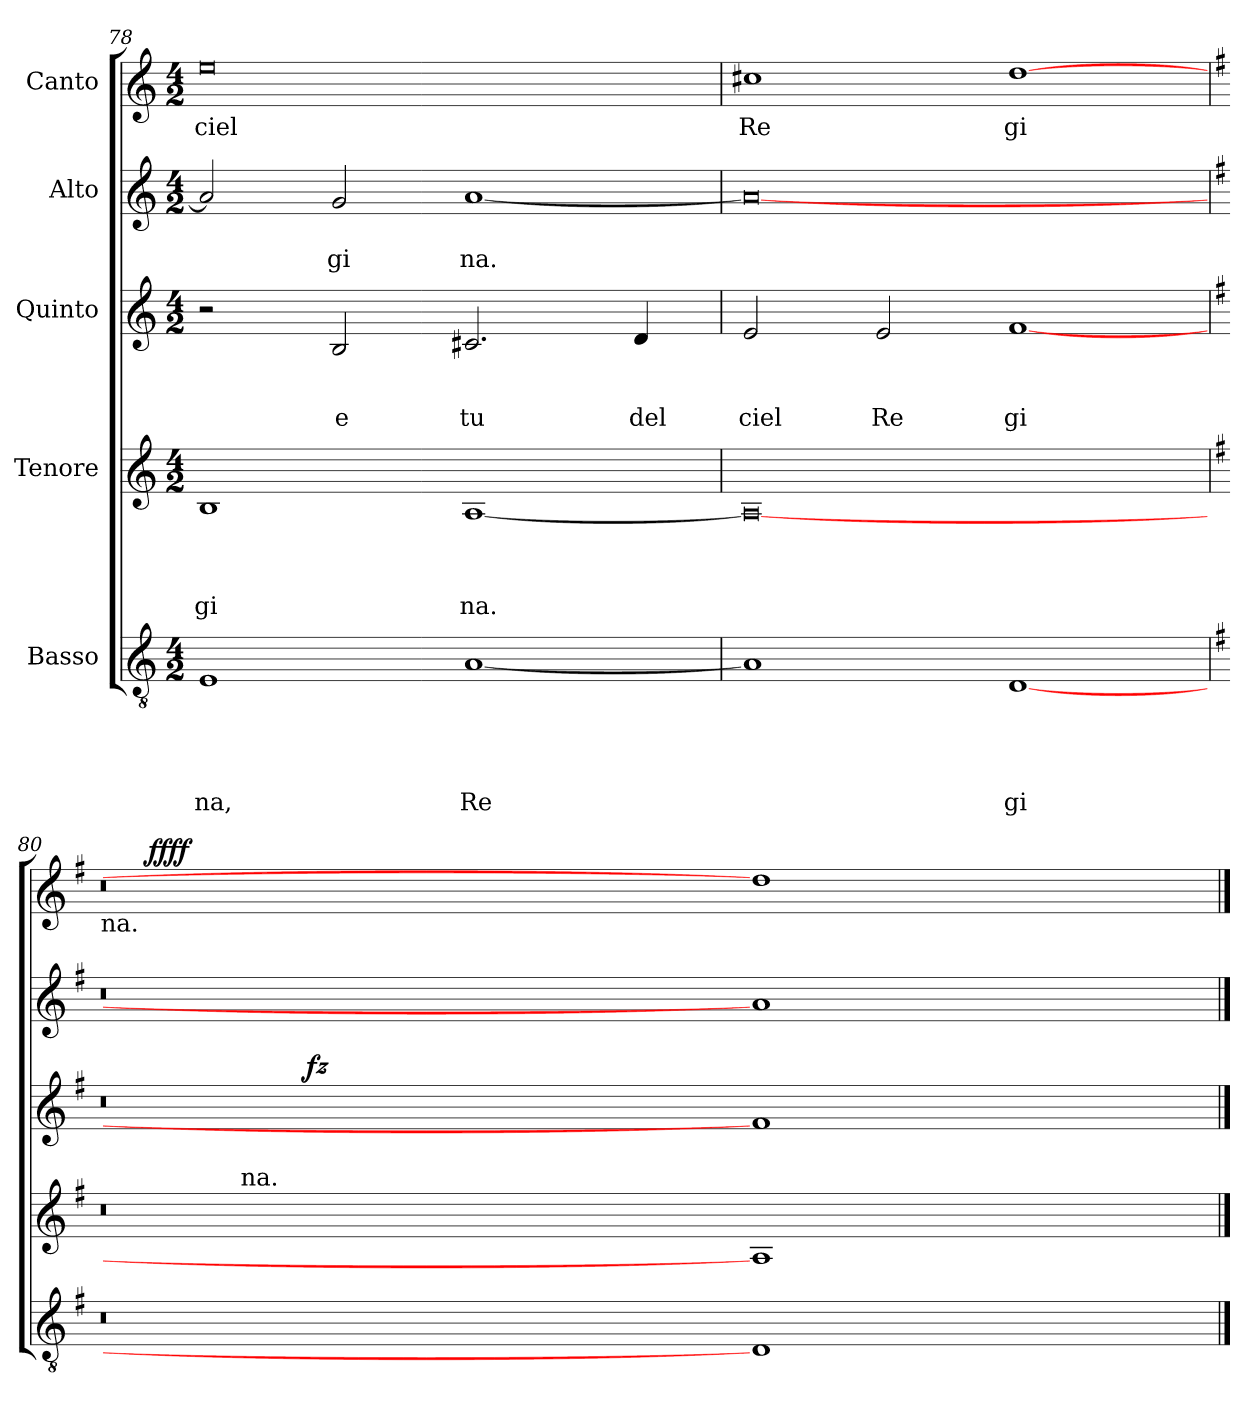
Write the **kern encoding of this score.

**kern	**text	**text	**text	**text	**text	**dynam	**kern	**text	**text	**text	**text	**kern	**text	**text	**text	**dynam	**kern	**text	**text	**kern	**text	**dynam
*part5	*part5	*part5	*part5	*part5	*part5	*part5	*part4	*part4	*part4	*part4	*part4	*part3	*part3	*part3	*part3	*part3	*part2	*part2	*part2	*part1	*part1	*part1
*staff5	*staff5	*staff5	*staff5	*staff5	*staff5	*staff5	*staff4	*staff4	*staff4	*staff4	*staff4	*staff3	*staff3	*staff3	*staff3	*staff3	*staff2	*staff2	*staff2	*staff1	*staff1	*staff1
*I"Basso	*	*	*	*	*	*	*I"Tenore	*	*	*	*	*I"Quinto	*	*	*	*	*I"Alto	*	*	*I"Canto	*	*
*clefGv2	*	*	*	*	*	*	*clefG2	*	*	*	*	*clefG2	*	*	*	*	*clefG2	*	*	*clefG2	*	*
*k[]	*	*	*	*	*	*	*k[]	*	*	*	*	*k[]	*	*	*	*	*k[]	*	*	*k[]	*	*
*C:	*	*	*	*	*	*	*C:	*	*	*	*	*C:	*	*	*	*	*C:	*	*	*C:	*	*
*M4/2	*	*	*	*	*	*	*M4/2	*	*	*	*	*M4/2	*	*	*	*	*M4/2	*	*	*M4/2	*	*
=78	=78	=78	=78	=78	=78	=78	=78	=78	=78	=78	=78	=78	=78	=78	=78	=78	=78	=78	=78	=78	=78	=78
!	!	!	!	!	!LO:LY:b	!	!	!	!	!	!LO:LY:b	!	!	!	!	!	!	!	!	!	!LO:LY:b	!
1E	.	.	.	.	na,	.	1B	.	.	.	gi	2r	.	.	.	.	2a/]	.	.	0ee	ciel	.
!	!	!	!	!	!	!	!	!	!	!	!	!	!	!	!LO:LY:b	!	!	!	!LO:LY:b	!	!	!
.	.	.	.	.	.	.	.	.	.	.	.	2B/	.	.	e	.	2g/	.	gi	.	.	.
!	!	!	!	!	!LO:LY:b	!	!	!	!	!	!LO:LY:b	!	!	!	!LO:LY:b	!	!	!	!LO:LY:b	!	!	!
[<1A	.	.	.	.	Re	.	[<1A	.	.	.	na.	2.c#X/	.	.	tu	.	[<1a	.	na.	.	.	.
!	!	!	!	!	!	!	!	!	!	!	!	!	!	!	!LO:LY:b	!	!	!	!	!	!	!
.	.	.	.	.	.	.	.	.	.	.	.	4d/	.	.	del	.	.	.	.	.	.	.
=79	=79	=79	=79	=79	=79	=79	=79	=79	=79	=79	=79	=79	=79	=79	=79	=79	=79	=79	=79	=79	=79	=79
!	!	!	!	!	!	!	!	!	!	!	!	!	!	!	!LO:LY:b	!	!	!	!	!	!LO:LY:b	!
1A]	.	.	.	.	.	.	0A_	.	.	.	.	2e/	.	.	ciel	.	0a_	.	.	1cc#X>	Re	.
!	!	!	!	!	!	!	!	!	!	!	!	!	!	!	!LO:LY:b	!	!	!	!	!	!	!
.	.	.	.	.	.	.	.	.	.	.	.	2e/	.	.	Re	.	.	.	.	.	.	.
!	!	!	!	!	!LO:LY:b	!	!	!	!	!	!	!	!	!	!LO:LY:b	!	!	!	!	!	!LO:LY:b	!
[1D	.	.	.	.	gi	.	.	.	.	.	.	[1f	.	.	gi	.	.	.	.	[1dd	gi	.
=80	=80	=80	=80	=80	=80	=80	=80	=80	=80	=80	=80	=80	=80	=80	=80	=80	=80	=80	=80	=80	=80	=80
*k[f#]	*	*	*	*	*	*	*k[f#]	*	*	*	*	*k[f#]	*	*	*	*	*k[f#]	*	*	*k[f#]	*	*
*G:	*	*	*	*	*	*	*G:	*	*	*	*	*G:	*	*	*	*	*G:	*	*	*G:	*	*
*^	*	*	*	*	*	*	*	*	*	*	*	*^	*	*	*	*	*	*	*	*^	*	*
!	!	!	!	!	!	!	!	!	!	!	!	!	!	!	!	!	!	!	!	!	!	!LO:TX:b:t=na.	!	!	!
*	*	*	*	*	*	*	*	*^	*	*	*	*	*	*	*	*	*	*	*	*	*	*	*	*	*
0r	4..ryy	.	.	.	.	.	.	0r	4ryy	.	.	.	.	0r	4..ryy	.	.	.	.	0r	.	.	0r	16.ryy	.	.
!	!	!	!	!	!	!	!	!	!	!	!	!	!	!	!	!	!	!	!	!	!	!	!	!	!	!LO:DY:b
.	.	.	.	.	.	.	.	.	.	.	.	.	.	.	.	.	.	.	.	.	.	.	.	1ryy	.	ffff
.	.	.	.	.	.	.	.	.	32ryy	.	.	.	.	.	.	.	.	.	.	.	.	.	.	.	.	.
!	!	!	!	!	!	!	!	!	!LO:TX:a:t=na.	!	!	!	!	!	!	!	!	!	!	!	!	!	!	!	!	!
.	.	.	.	.	.	.	.	.	1ryy	.	.	.	.	.	.	.	.	.	.	.	.	.	.	.	.	.
!	!	!	!	!	!	!	!LO:DY:a	!	!	!	!	!	!	!	!	!	!	!	!	!	!	!	!	!	!	!
!	!	!	!	!	!	!	!LO:DY:n=1:b	!	!	!	!	!	!	!	!	!	!	!	!LO:DY:b	!	!	!	!	!	!	!
.	1ryy	.	.	.	.	.	fz ffff	.	.	.	.	.	.	.	1ryy	.	.	.	fz	.	.	.	.	.	.	.
.	.	.	.	.	.	.	.	.	.	.	.	.	.	.	.	.	.	.	.	.	.	.	.	1ryy	.	.
.	.	.	.	.	.	.	.	.	1ryy	.	.	.	.	.	.	.	.	.	.	.	.	.	.	.	.	.
.	1ryy	.	.	.	.	.	.	.	.	.	.	.	.	.	1ryy	.	.	.	.	.	.	.	.	.	.	.
1D]	.	.	.	.	.	.	.	1A]	.	.	.	.	.	1f]	.	.	.	.	.	1a]	.	.	1dd]	.	.	.
.	.	.	.	.	.	.	.	.	.	.	.	.	.	.	.	.	.	.	.	.	.	.	.	2ryy	.	.
.	.	.	.	.	.	.	.	.	2ryy	.	.	.	.	.	.	.	.	.	.	.	.	.	.	.	.	.
.	2ryy	.	.	.	.	.	.	.	.	.	.	.	.	.	2ryy	.	.	.	.	.	.	.	.	.	.	.
.	.	.	.	.	.	.	.	.	.	.	.	.	.	.	.	.	.	.	.	.	.	.	.	4ryy	.	.
.	.	.	.	.	.	.	.	.	8..ryy	.	.	.	.	.	.	.	.	.	.	.	.	.	.	.	.	.
.	.	.	.	.	.	.	.	.	.	.	.	.	.	.	.	.	.	.	.	.	.	.	.	8ryy	.	.
.	16ryy	.	.	.	.	.	.	.	.	.	.	.	.	.	16ryy	.	.	.	.	.	.	.	.	.	.	.
.	.	.	.	.	.	.	.	.	.	.	.	.	.	.	.	.	.	.	.	.	.	.	.	32ryy	.	.
*v	*v	*	*	*	*	*	*	*	*	*	*	*	*	*v	*v	*	*	*	*	*	*	*	*v	*v	*	*
*	*	*	*	*	*	*	*v	*v	*	*	*	*	*	*	*	*	*	*	*	*	*	*	*
==	==	==	==	==	==	==	==	==	==	==	==	==	==	==	==	==	==	==	==	==	==	==
*-	*-	*-	*-	*-	*-	*-	*-	*-	*-	*-	*-	*-	*-	*-	*-	*-	*-	*-	*-	*-	*-	*-
